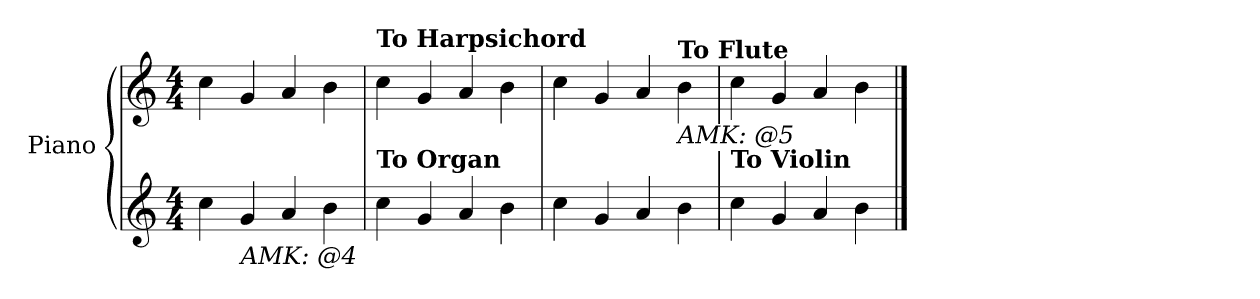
**kern	**kern
*part2	*part1
*staff2	*staff1
*I"Piano	*I"Piano
*I'Pno.	*I'Pno.
*clefG2	*clefG2
*k[]	*k[]
*M4/4	*M4/4
=1	=1
4cc\	4cc\
!LO:TX:b:i:t=AMK&colon; @4	!
4g/	4g/
4a/	4a/
4b\	4b\
=2	=2
!	!LO:TX:a:B:t=To Harpsichord
!LO:TX:a:B:t=To Organ	!
4cc\	4cc\
4g/	4g/
4a/	4a/
4b\	4b\
=3	=3
4cc\	4cc\
4g/	4g/
4a/	4a/
!	!LO:TX:a:B:t=To Flute
!	!LO:TX:b:i:t=AMK&colon; @5
4b\	4b\
=4	=4
!LO:TX:a:B:t=To Violin	!
4cc\	4cc\
4g/	4g/
4a/	4a/
4b\	4b\
==	==
*-	*-
